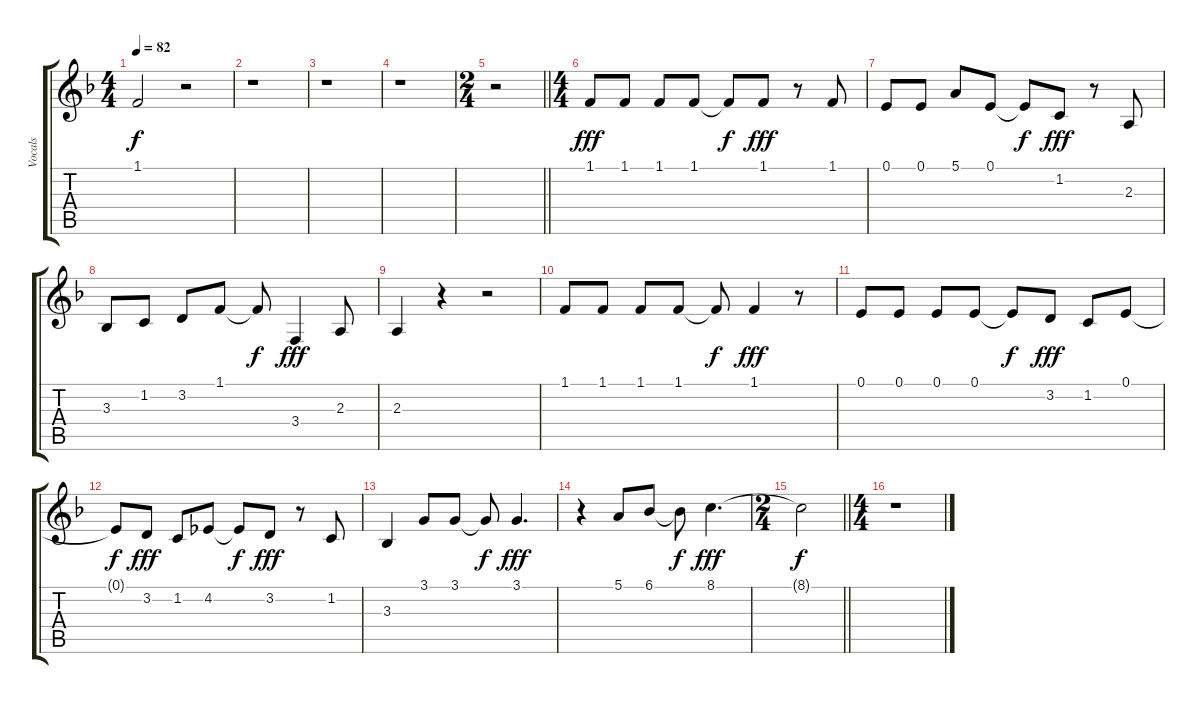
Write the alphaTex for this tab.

\track ("Vocals" "Vocals") {instrument lead6voice}
\staff {score tabs}
\tuning (E4 B3 G3 D3 A2 E2) {hide}
\ts (4 4)
\tempo 82
\clef g2
\ks f
1.1{t}.2{dy f} r.2 |
r.1 |
r.1 |
r.1 |
\ts (2 4)
\barLineRight lightlight
r.2 |
\ts (4 4)
1.1.8{dy fff} 1.1.8 1.1.8 1.1.8 1.1{t}.8{dy f} 1.1.8{dy fff} r.8 1.1.8 |
0.1.8 0.1.8 5.1.8 0.1.8 0.1{t}.8{dy f} 1.2.8{dy fff} r.8 2.3.8 |
3.3.8 1.2.8 3.2.8 1.1.8 1.1{t}.8{dy f} 3.4.4{dy fff} 2.3.8 |
2.3.4 r.4 r.2 |
1.1.8 1.1.8 1.1.8 1.1.8 1.1{t}.8{dy f} 1.1.4{dy fff} r.8 |
0.1.8 0.1.8 0.1.8 0.1.8 0.1{t}.8{dy f} 3.2.8{dy fff} 1.2.8 0.1.8 |
0.1{t}.8{dy f} 3.2.8{dy fff} 1.2.8 4.2.8 4.2{t}.8{dy f} 3.2.8{dy fff} r.8 1.2.8 |
3.3.4 3.1.8 3.1.8 3.1{t}.8{dy f} 3.1.4{d dy fff} |
r.4 5.1.8 6.1.8 6.1{t}.8{dy f} 8.1.4{d dy fff} |
\ts (2 4)
\barLineRight lightlight
8.1{t}.2{dy f} |
\ts (4 4)
r.1
